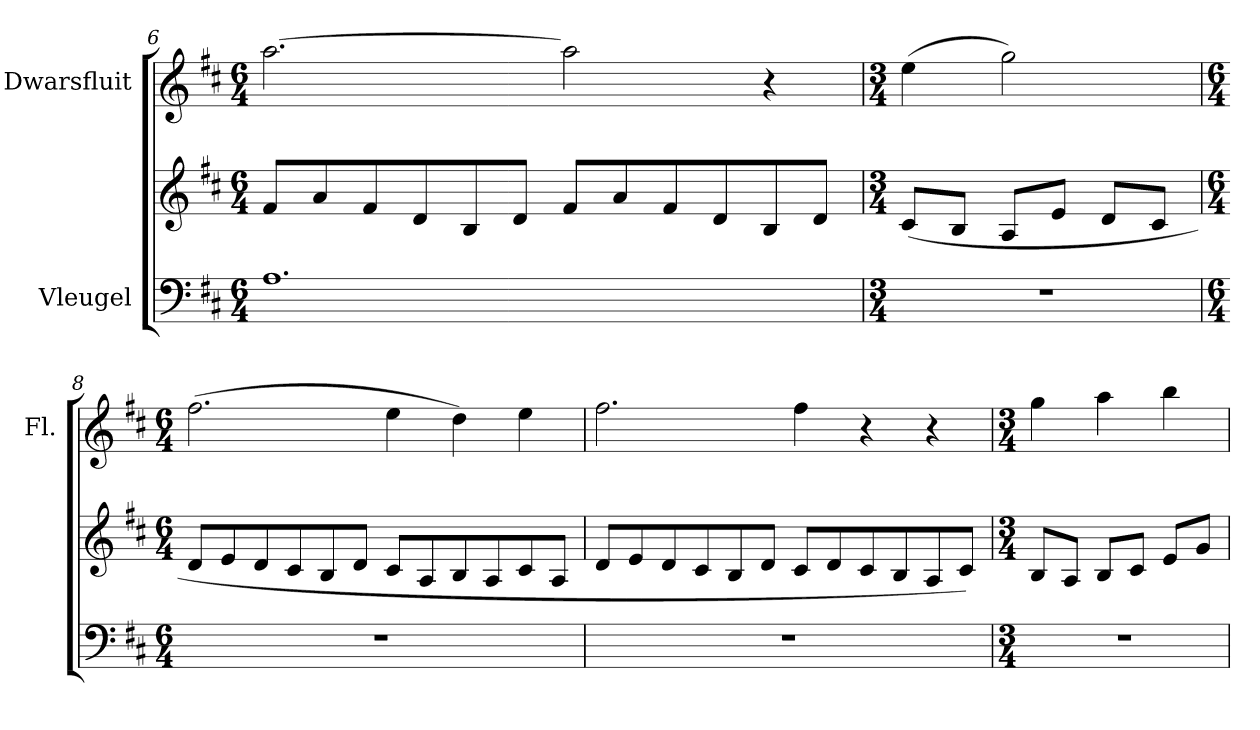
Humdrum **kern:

**kern	**kern	**kern
*part2	*part2	*part1
*staff3	*staff2	*staff1
*I"Vleugel	*	*I"Dwarsfluit
*	*	*I'Fl.
*clefF4	*clefG2	*clefG2
*k[f#c#]	*k[f#c#]	*k[f#c#]
*M6/4	*M6/4	*M6/4
=6	=6	=6
1.A	8f#/L	[2.aa\
.	8a/	.
.	8f#/	.
.	8d/	.
.	8B/	.
.	8d/J	.
.	8f#/L	2aa\]
.	8a/	.
.	8f#/	.
.	8d/	.
.	8B/	4r
.	8d/J	.
=7	=7	=7
*M3/4	*M3/4	*M3/4
2.r	(8c#/L	(4ee\
.	8B/J	.
.	8A/L	2gg\)
.	8e/J	.
.	8d/L	.
.	8c#/J	.
=8	=8	=8
*M6/4	*M6/4	*M6/4
1.r	8d/L	(2.ff#\
.	8e/	.
.	8d/	.
.	8c#/	.
.	8B/	.
.	8d/J	.
.	8c#/L	4ee\
.	8A/	.
.	8B/	4dd\)
.	8A/	.
.	8c#/	4ee\
.	8A/J	.
!!LO:LB:g=z
=9	=9	=9
1.r	8d/L	2.ff#\
.	8e/	.
.	8d/	.
.	8c#/	.
.	8B/	.
.	8d/J	.
.	8c#/L	4ff#\
.	8d/	.
.	8c#/	4r
.	8B/	.
.	8A/	4r
.	8c#/J)	.
=10	=10	=10
*M3/4	*M3/4	*M3/4
2.r	8B/L	4gg\
.	8A/J	.
.	8B/L	4aa\
.	8c#/J	.
.	8e/L	4bb\
.	8g/J	.
=	=	=
*-	*-	*-
